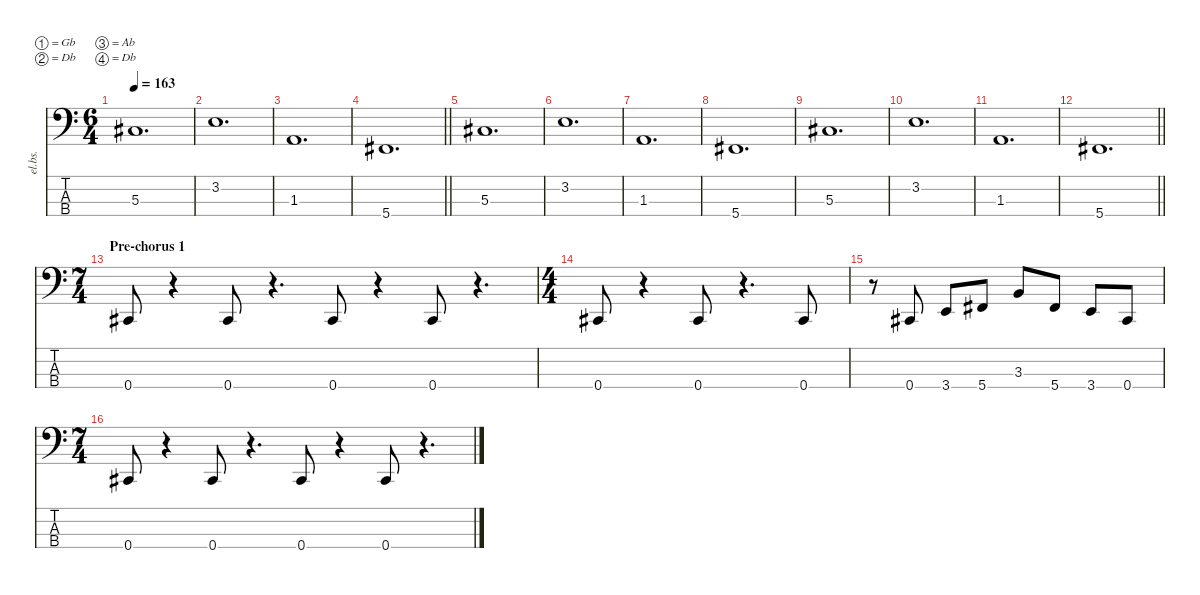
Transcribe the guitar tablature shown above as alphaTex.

\defaultSystemsLayout 4
\hideDynamics
\bracketExtendMode nobrackets
\otherSystemsTrackNameOrientation horizontal
\track ("Bass" "el.bs.") {instrument electricbassfinger}
\staff {score tabs}
\tuning (Gb2 Db2 Ab1 Db1)
\ts (6 4)
\tempo 163
\clef f4
\ks c
5.3{acc #}.1{d dy f} |
3.2.1{d} |
1.3.1{d} |
\barLineRight lightlight
5.4{acc #}.1{d} |
\section ("" "")
5.3{acc #}.1{d} |
3.2.1{d} |
1.3.1{d} |
5.4{acc #}.1{d} |
5.3{acc #}.1{d} |
3.2.1{d} |
1.3.1{d} |
\barLineRight lightlight
5.4{acc #}.1{d} |
\ts (7 4)
\beaming (8 6 4 4)
\section ("" "Pre-chorus 1")
0.4{acc #}.8 r.4 0.4{acc #}.8 r.4{d} 0.4{acc #}.8 r.4 0.4{acc #}.8 r.4{d} |
\ts (4 4)
\beaming (8 2 2 2 2)
0.4{acc #}.8 r.4 0.4{acc #}.8 r.4{d} 0.4{acc #}.8 |
r.8 0.4{acc #}.8 3.4.8 5.4{acc #}.8 3.3.8 5.4{acc #}.8 3.4.8 0.4{acc #}.8 |
\ts (7 4)
\beaming (8 2 2 2 8)
0.4{acc #}.8 r.4 0.4{acc #}.8 r.4{d} 0.4{acc #}.8 r.4 0.4{acc #}.8 r.4{d}
